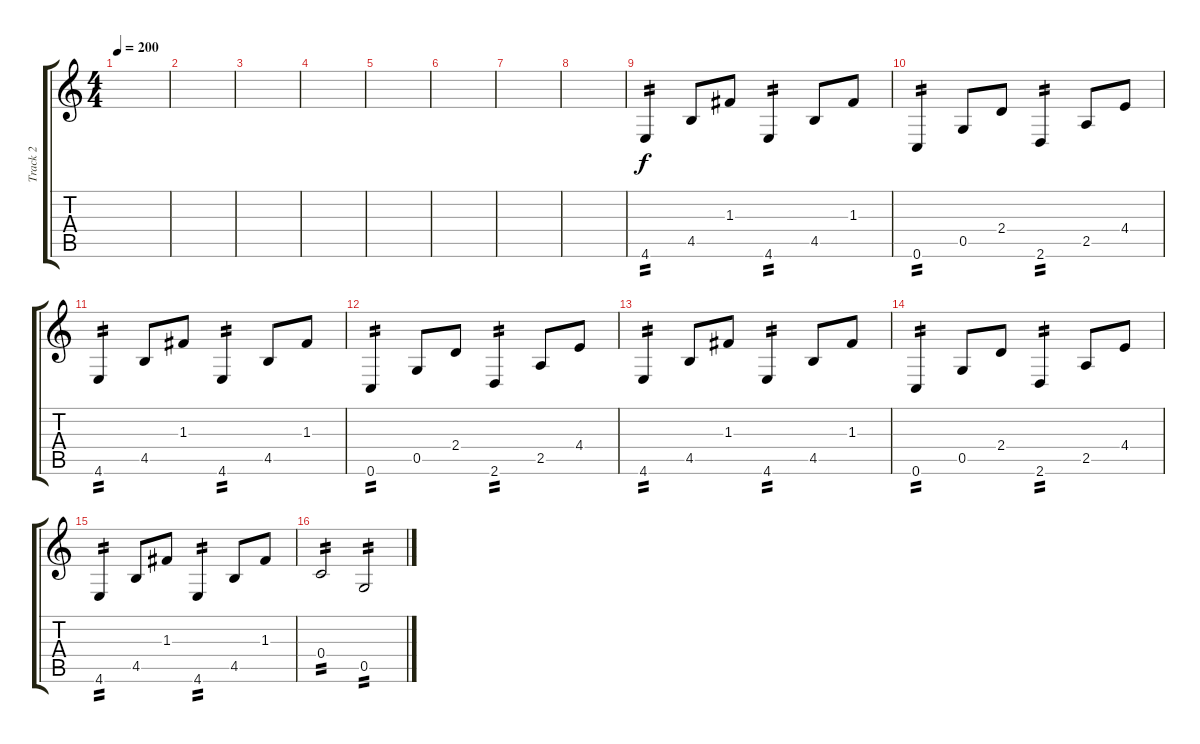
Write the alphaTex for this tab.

\track ("Track 2" "Track 2") {instrument electricbassfinger}
\staff {score tabs}
\tuning (D4 A3 F3 C3 G2 C2) {hide}
\ts (4 4)
\tempo 200
\clef g2
\ks c
|
|
|
|
|
|
|
|
4.6.4{tp 2} 4.5.8 1.3.8 4.6.4{tp 2} 4.5.8 1.3.8 |
0.6.4{tp 2} 0.5.8 2.4.8 2.6.4{tp 2} 2.5.8 4.4.8 |
4.6.4{tp 2} 4.5.8 1.3.8 4.6.4{tp 2} 4.5.8 1.3.8 |
0.6.4{tp 2} 0.5.8 2.4.8 2.6.4{tp 2} 2.5.8 4.4.8 |
4.6.4{tp 2} 4.5.8 1.3.8 4.6.4{tp 2} 4.5.8 1.3.8 |
0.6.4{tp 2} 0.5.8 2.4.8 2.6.4{tp 2} 2.5.8 4.4.8 |
4.6.4{tp 2} 4.5.8 1.3.8 4.6.4{tp 2} 4.5.8 1.3.8 |
0.4.2{tp 2} 0.5.2{tp 2}
